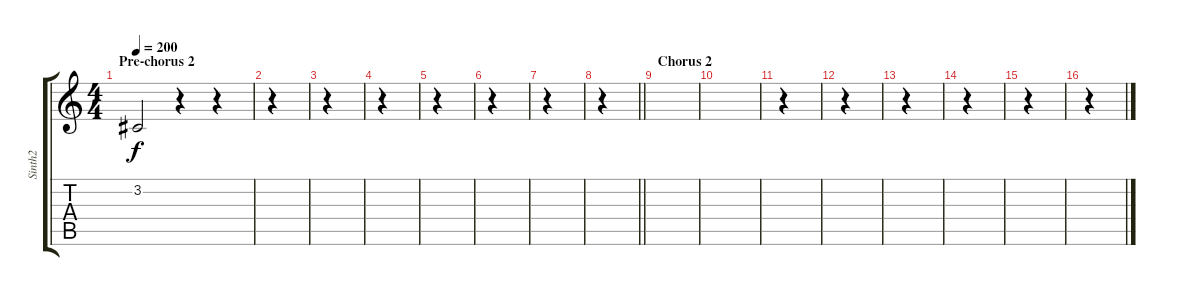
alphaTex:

\track ("Sinth2" "Sinth2") {instrument lead8bassandlead}
\staff {score tabs}
\tuning (Eb4 Bb3 Gb3 Db3 Ab2 Eb2) {hide}
\ts (4 4)
\section ("" "Pre-chorus 2")
\tempo 200
\clef g2
\ks c
3.2.2{dy f} r.4 r.4 |
r.4 |
r.4 |
r.4 |
r.4 |
r.4 |
r.4 |
\barLineRight lightlight
r.4 |
\section ("" "Chorus 2")
|
|
r.4 |
r.4 |
r.4 |
r.4 |
r.4 |
r.4
